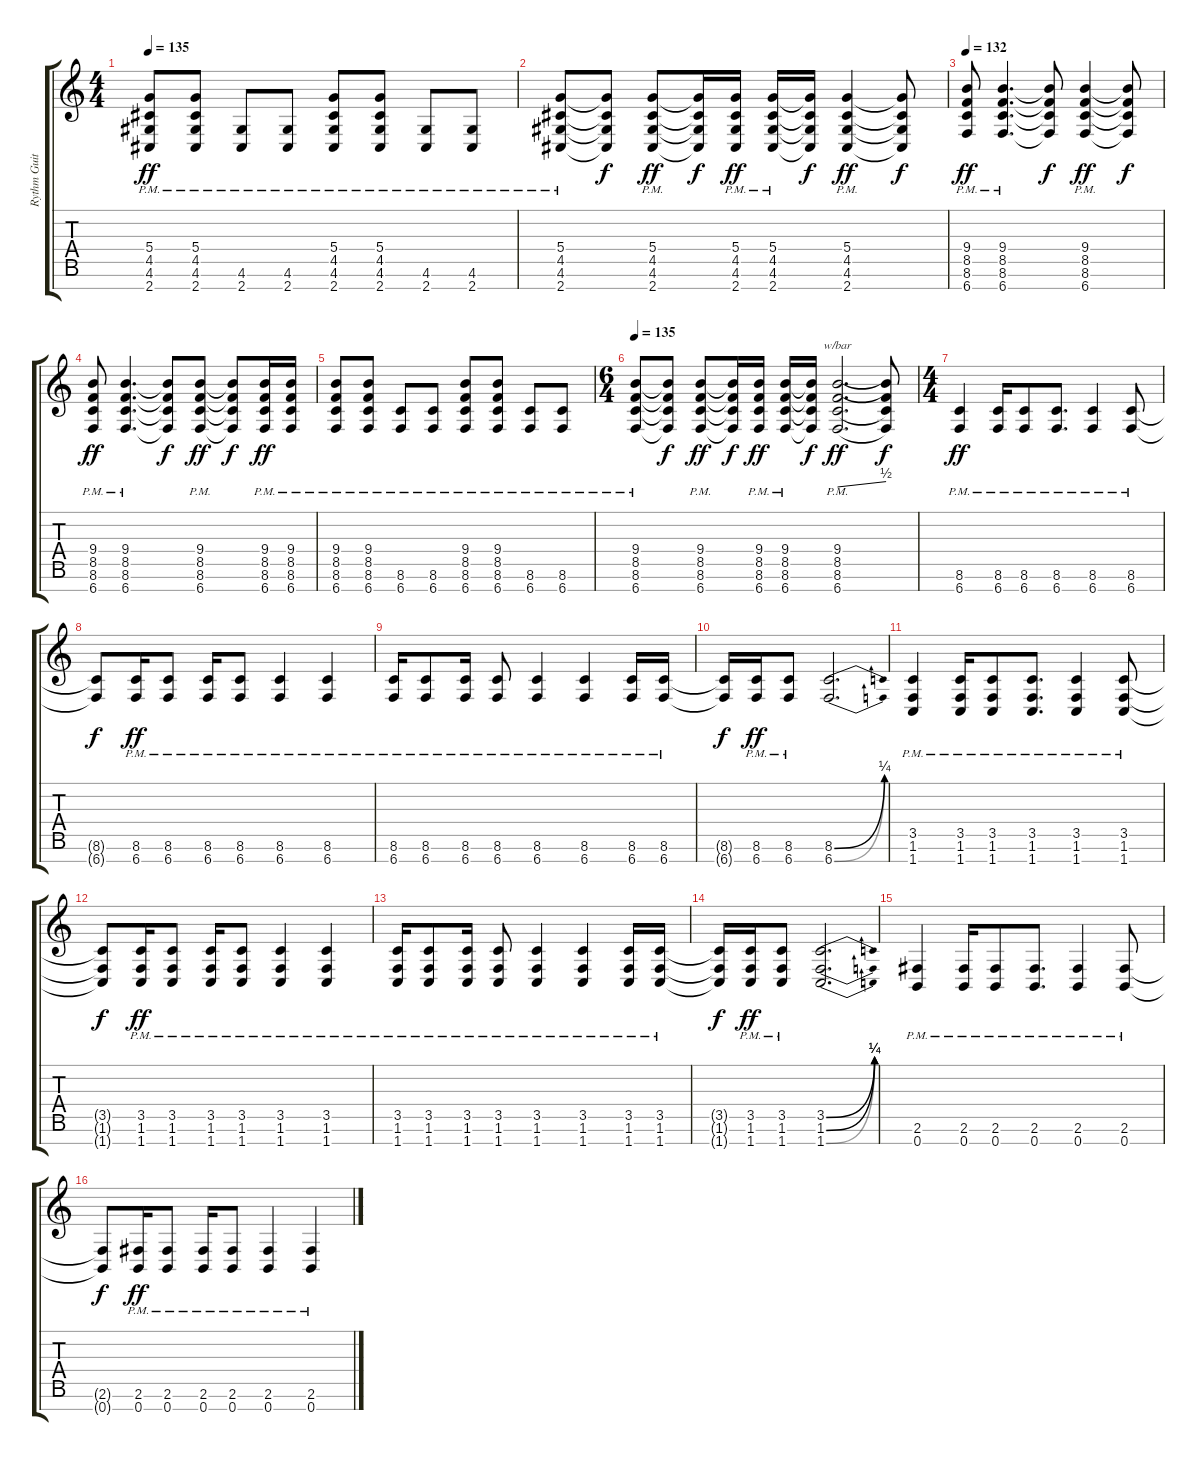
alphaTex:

\track ("Rythm Guitar #2" "Rythm Guit") {instrument distortionguitar}
\staff {score tabs}
\tuning (E4 B3 G3 D3 A2 E2 B1) {hide}
\ts (4 4)
\tempo 135
\clef g2
\ks c
(5.4{pm} 4.5{pm} 4.6{pm} 2.7{pm}).8{dy ff} (5.4{pm} 4.5{pm} 4.6{pm} 2.7{pm}).8 (4.6{pm} 2.7{pm}).8 (4.6{pm} 2.7{pm}).8 (5.4{pm} 4.5{pm} 4.6{pm} 2.7{pm}).8 (5.4{pm} 4.5{pm} 4.6{pm} 2.7{pm}).8 (4.6{pm} 2.7{pm}).8 (4.6{pm} 2.7{pm}).8 |
(5.4{pm} 4.5{pm} 4.6{pm} 2.7{pm}).8 (5.4{t} 4.5{t} 4.6{t} 2.7{t}).8{dy f} (5.4{pm} 4.5{pm} 4.6{pm} 2.7{pm}).8{dy ff} (5.4{t} 4.5{t} 4.6{t} 2.7{t}).16{dy f} (5.4{pm} 4.5{pm} 4.6{pm} 2.7{pm}).16{dy ff} (5.4{pm} 4.5{pm} 4.6{pm} 2.7{pm}).16 (5.4{t} 4.5{t} 4.6{t} 2.7{t}).16{dy f} (5.4{pm} 4.5{pm} 4.6{pm} 2.7{pm}).4{dy ff} (5.4{t} 4.5{t} 4.6{t} 2.7{t}).8{dy f} |
\tempo 132
(9.4{pm} 8.5{pm} 8.6{pm} 6.7{pm}).8{dy ff} (9.4{pm} 8.5{pm} 8.6{pm} 6.7{pm}).4{d} (9.4{t} 8.5{t} 8.6{t} 6.7{t}).8{dy f} (9.4{pm} 8.5{pm} 8.6{pm} 6.7{pm}).4{dy ff} (9.4{t} 8.5{t} 8.6{t} 6.7{t}).8{dy f} |
(9.4{pm} 8.5{pm} 8.6{pm} 6.7{pm}).8{dy ff} (9.4{pm} 8.5{pm} 8.6{pm} 6.7{pm}).4{d} (9.4{t} 8.5{t} 8.6{t} 6.7{t}).8{dy f} (9.4{pm} 8.5{pm} 8.6{pm} 6.7{pm}).8{dy ff} (9.4{t} 8.5{t} 8.6{t} 6.7{t}).8{dy f} (9.4{pm} 8.5{pm} 8.6{pm} 6.7{pm}).16{dy ff} (9.4{pm} 8.5{pm} 8.6{pm} 6.7{pm}).16 |
(9.4{pm} 8.5{pm} 8.6{pm} 6.7{pm}).8 (9.4{pm} 8.5{pm} 8.6{pm} 6.7{pm}).8 (8.6{pm} 6.7{pm}).8 (8.6{pm} 6.7{pm}).8 (9.4{pm} 8.5{pm} 8.6{pm} 6.7{pm}).8 (9.4{pm} 8.5{pm} 8.6{pm} 6.7{pm}).8 (8.6{pm} 6.7{pm}).8 (8.6{pm} 6.7{pm}).8 |
\ts (6 4)
\tempo 135
(9.4{pm} 8.5{pm} 8.6{pm} 6.7{pm}).8 (9.4{t} 8.5{t} 8.6{t} 6.7{t}).8{dy f} (9.4{pm} 8.5{pm} 8.6{pm} 6.7{pm}).8{dy ff} (9.4{t} 8.5{t} 8.6{t} 6.7{t}).16{dy f} (9.4{pm} 8.5{pm} 8.6{pm} 6.7{pm}).16{dy ff} (9.4{pm} 8.5{pm} 8.6{pm} 6.7{pm}).16 (9.4{t} 8.5{t} 8.6{t} 6.7{t}).16{dy f} (9.4{pm} 8.5{pm} 8.6{pm} 6.7{pm}).2{d tbe (dive default 0 0 60 2) dy ff} (9.4{t} 8.5{t} 8.6{t} 6.7{t}).8{dy f} |
\ts (4 4)
(8.6{pm} 6.7{pm}).4{dy ff} (8.6{pm} 6.7{pm}).16 (8.6{pm} 6.7{pm}).8 (8.6{pm} 6.7{pm}).8{d} (8.6{pm} 6.7{pm}).4 (8.6{pm} 6.7{pm}).8 |
(8.6{t} 6.7{t}).8{dy f} (8.6{pm} 6.7{pm}).16{dy ff} (8.6{pm} 6.7{pm}).8 (8.6{pm} 6.7{pm}).16 (8.6{pm} 6.7{pm}).8 (8.6{pm} 6.7{pm}).4 (8.6{pm} 6.7{pm}).4 |
(8.6{pm} 6.7{pm}).16 (8.6{pm} 6.7{pm}).8 (8.6{pm} 6.7{pm}).16 (8.6{pm} 6.7{pm}).8 (8.6{pm} 6.7{pm}).4 (8.6{pm} 6.7{pm}).4 (8.6{pm} 6.7{pm}).16 (8.6{pm} 6.7{pm}).16 |
(8.6{t} 6.7{t}).16{dy f} (8.6{pm} 6.7{pm}).16{dy ff} (8.6{pm} 6.7{pm}).8 (8.6{be (bend 0 0 60 1)} 6.7{be (bend 0 0 60 1)}).2{d} |
(3.5{pm} 1.6{pm} 1.7{pm}).4 (3.5{pm} 1.6{pm} 1.7{pm}).16 (3.5{pm} 1.6{pm} 1.7{pm}).8 (3.5{pm} 1.6{pm} 1.7{pm}).8{d} (3.5{pm} 1.6{pm} 1.7{pm}).4 (3.5{pm} 1.6{pm} 1.7{pm}).8 |
(3.5{t} 1.6{t} 1.7{t}).8{dy f} (3.5{pm} 1.6{pm} 1.7{pm}).16{dy ff} (3.5{pm} 1.6{pm} 1.7{pm}).8 (3.5{pm} 1.6{pm} 1.7{pm}).16 (3.5{pm} 1.6{pm} 1.7{pm}).8 (3.5{pm} 1.6{pm} 1.7{pm}).4 (3.5{pm} 1.6{pm} 1.7{pm}).4 |
(3.5{pm} 1.6{pm} 1.7{pm}).16 (3.5{pm} 1.6{pm} 1.7{pm}).8 (3.5{pm} 1.6{pm} 1.7{pm}).16 (3.5{pm} 1.6{pm} 1.7{pm}).8 (3.5{pm} 1.6{pm} 1.7{pm}).4 (3.5{pm} 1.6{pm} 1.7{pm}).4 (3.5{pm} 1.6{pm} 1.7{pm}).16 (3.5{pm} 1.6{pm} 1.7{pm}).16 |
(3.5{t} 1.6{t} 1.7{t}).16{dy f} (3.5{pm} 1.6{pm} 1.7{pm}).16{dy ff} (3.5{pm} 1.6{pm} 1.7{pm}).8 (3.5{be (bend 0 0 60 1)} 1.6{be (bend 0 0 60 1)} 1.7{be (bend 0 0 60 1)}).2{d} |
(2.6{pm} 0.7{pm}).4 (2.6{pm} 0.7{pm}).16 (2.6{pm} 0.7{pm}).8 (2.6{pm} 0.7{pm}).8{d} (2.6{pm} 0.7{pm}).4 (2.6{pm} 0.7{pm}).8 |
(2.6{t} 0.7{t}).8{dy f} (2.6{pm} 0.7{pm}).16{dy ff} (2.6{pm} 0.7{pm}).8 (2.6{pm} 0.7{pm}).16 (2.6{pm} 0.7{pm}).8 (2.6{pm} 0.7{pm}).4 (2.6{pm} 0.7{pm}).4
